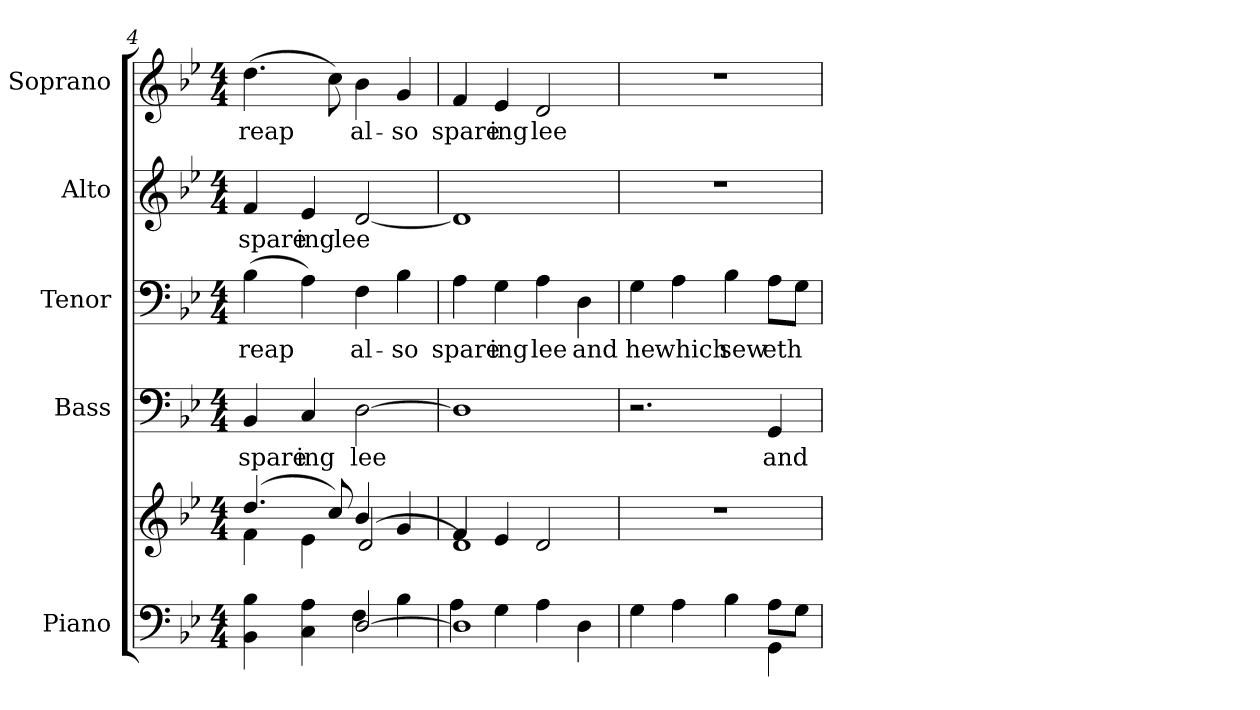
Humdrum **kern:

**kern	**kern	**kern	**text	**kern	**text	**kern	**text	**kern	**text
*part5	*part5	*part4	*part4	*part3	*part3	*part2	*part2	*part1	*part1
*staff6	*staff5	*staff4	*staff4	*staff3	*staff3	*staff2	*staff2	*staff1	*staff1
*I"Piano	*	*I"Bass	*	*I"Tenor	*	*I"Alto	*	*I"Soprano	*
*I'Pno.	*	*I'B.	*	*I'T.	*	*I'A.	*	*I'S.	*
!!LO:PB:g=z
*clefF4	*clefG2	*clefF4	*	*clefF4	*	*clefG2	*	*clefG2	*
*k[b-e-]	*k[b-e-]	*k[b-e-]	*	*k[b-e-]	*	*k[b-e-]	*	*k[b-e-]	*
*g:	*g:	*g:	*	*g:	*	*g:	*	*g:	*
*M4/4	*M4/4	*M4/4	*	*M4/4	*	*M4/4	*	*M4/4	*
=4	=4	=4	=4	=4	=4	=4	=4	=4	=4
*^	*^	*	*	*	*	*	*	*	*
!	!	!	!	!	!LO:LY:b:color=#000000	!	!	!	!	!	!
!	!	!	!	!	!	!	!LO:LY:b:color=#000000	!	!	!	!
!	!	!	!	!	!	!	!	!	!LO:LY:b:color=#000000	!	!
!	!	!	!	!	!	!	!	!	!	!	!LO:LY:b:color=#000000
4BB-i\ 4B-i	2ryy	(4.ddi/	4fi\	4BB-i/	spare	(4B-i\	reap	4fi/	spare	(4.ddi\	reap
!	!	!	!	!	!LO:LY:b:color=#000000	!	!	!	!	!	!
!	!	!	!	!	!	!	!	!	!LO:LY:b:color=#000000	!	!
4Ci\ 4Ai	.	.	4e-i\	4Ci/	ing	4Ai\)	.	4e-i/	ing	.	.
.	.	8cci/)	.	.	.	.	.	.	.	8cci\)	.
!	!	!	!	!	!LO:LY:b:color=#000000	!	!	!	!	!	!
!	!	!	!	!	!	!	!LO:LY:b:color=#000000	!	!	!	!
!	!	!	!	!	!	!	!	!	!LO:LY:b:color=#000000	!	!
!	!	!	!	!	!	!	!	!	!	!	!LO:LY:b:color=#000000
[<2Di/	4Fi\	4b-i/	(2di/	[>2Di\	lee	4Fi\	al-	[<2di/	lee	4b-i\	al-
!	!	!	!	!	!	!	!LO:LY:b:color=#000000	!	!	!	!
!	!	!	!	!	!	!	!	!	!	!	!LO:LY:b:color=#000000
.	4B-i\	4gi/	.	.	.	4B-i\	-so	.	.	4gi/	-so
=5	=5	=5	=5	=5	=5	=5	=5	=5	=5	=5	=5
!	!	!	!	!	!	!	!LO:LY:b:color=#000000	!	!	!	!
!	!	!	!	!	!	!	!	!	!	!	!LO:LY:b:color=#000000
1Di]	4Ai\	4fi/	1di)	1Di]	.	4Ai\	spare	1di]	.	4fi/	spare
!	!	!	!	!	!	!	!LO:LY:b:color=#000000	!	!	!	!
!	!	!	!	!	!	!	!	!	!	!	!LO:LY:b:color=#000000
.	4Gi\	4e-i/	.	.	.	4Gi\	ing	.	.	4e-i/	ing
!	!	!	!	!	!	!	!LO:LY:b:color=#000000	!	!	!	!
!	!	!	!	!	!	!	!	!	!	!	!LO:LY:b:color=#000000
.	4Ai\	2di/	.	.	.	4Ai\	lee	.	.	2di/	lee
!	!	!	!	!	!	!	!LO:LY:b:color=#000000	!	!	!	!
.	4Di\	.	.	.	.	4Di\	and	.	.	.	.
*	*	*v	*v	*	*	*	*	*	*	*	*
=6	=6	=6	=6	=6	=6	=6	=6	=6	=6	=6
!	!	!	!	!	!	!LO:LY:b:color=#000000	!	!	!	!
2.ryy	4Gi\	1r	2.r	.	4Gi\	he	1r	.	1r	.
!	!	!	!	!	!	!LO:LY:b:color=#000000	!	!	!	!
.	4Ai\	.	.	.	4Ai\	which	.	.	.	.
!	!	!	!	!	!	!LO:LY:b:color=#000000	!	!	!	!
.	4B-i\	.	.	.	4B-i\	sew	.	.	.	.
!	!	!	!	!LO:LY:b:color=#000000	!	!	!	!	!	!
!	!	!	!	!	!	!LO:LY:b:color=#000000	!	!	!	!
4GGi\	8Ai\L	.	4GGi/	and	8Ai\L	eth	.	.	.	.
.	8Gi\J	.	.	.	8Gi\J	.	.	.	.	.
*v	*v	*	*	*	*	*	*	*	*	*
=	=	=	=	=	=	=	=	=	=
*-	*-	*-	*-	*-	*-	*-	*-	*-	*-
